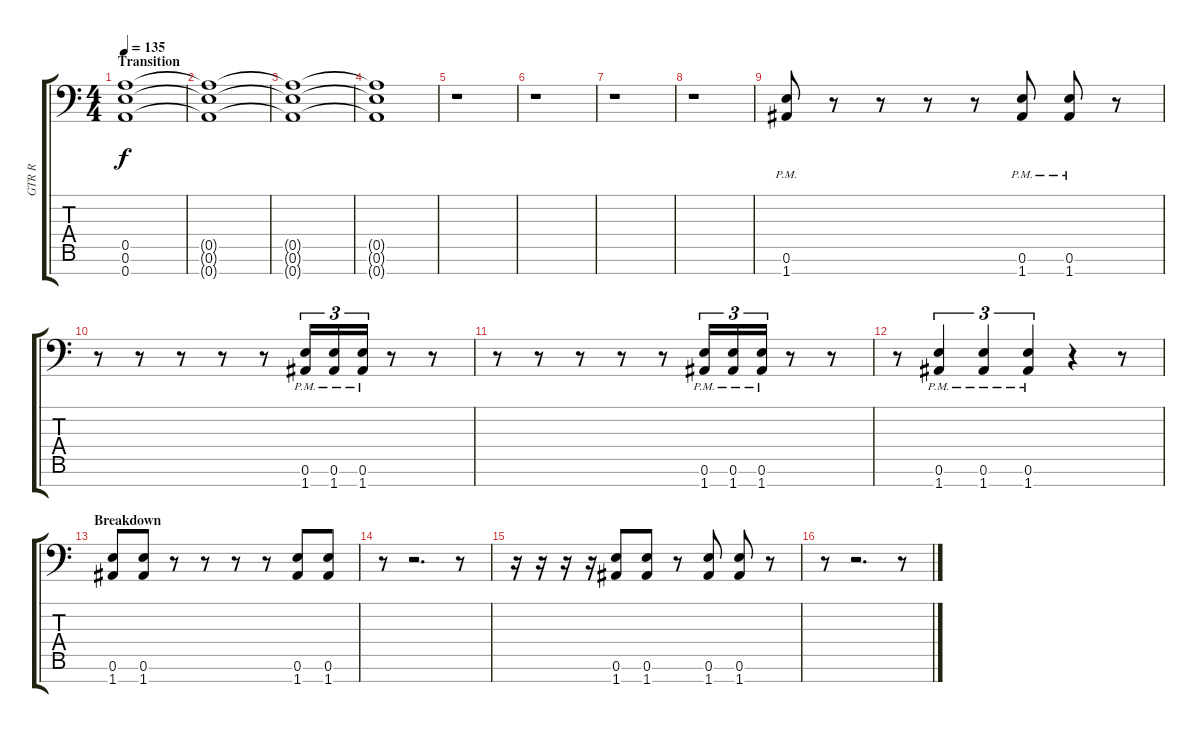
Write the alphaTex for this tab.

\track ("GTR R" "GTR R") {instrument distortionguitar}
\staff {score tabs}
\tuning (E4 B3 G3 D3 A2 E2 A1) {hide}
\ts (4 4)
\section ("" "Transition")
\tempo 135
\clef f4
\ks c
(0.5 0.6 0.7).1{dy f} |
(0.5{t} 0.6{t} 0.7{t}).1 |
(0.5{t} 0.6{t} 0.7{t}).1 |
(0.5{t} 0.6{t} 0.7{t}).1 |
r.1 |
r.1 |
r.1 |
r.1 |
(0.6{pm} 1.7{pm}).8 r.8 r.8 r.8 r.8 (0.6{pm} 1.7{pm}).8 (0.6{pm} 1.7{pm}).8 r.8 |
r.8 r.8 r.8 r.8 r.8 (0.6{pm} 1.7{pm}).16{tu (3 2)} (0.6{pm} 1.7{pm}).16{tu (3 2)} (0.6{pm} 1.7{pm}).16{tu (3 2)} r.8 r.8 |
r.8 r.8 r.8 r.8 r.8 (0.6{pm} 1.7{pm}).16{tu (3 2)} (0.6{pm} 1.7{pm}).16{tu (3 2)} (0.6{pm} 1.7{pm}).16{tu (3 2)} r.8 r.8 |
r.8 (0.6{pm} 1.7{pm}).4{tu (3 2)} (0.6{pm} 1.7{pm}).4{tu (3 2)} (0.6{pm} 1.7{pm}).4{tu (3 2)} r.4 r.8 |
\section ("" "Breakdown")
(0.6 1.7).8 (0.6 1.7).8 r.8 r.8 r.8 r.8 (0.6 1.7).8 (0.6 1.7).8 |
r.8 r.2{d} r.8 |
r.16 r.16 r.16 r.16 (0.6 1.7).8 (0.6 1.7).8 r.8 (0.6 1.7).8 (0.6 1.7).8 r.8 |
r.8 r.2{d} r.8
